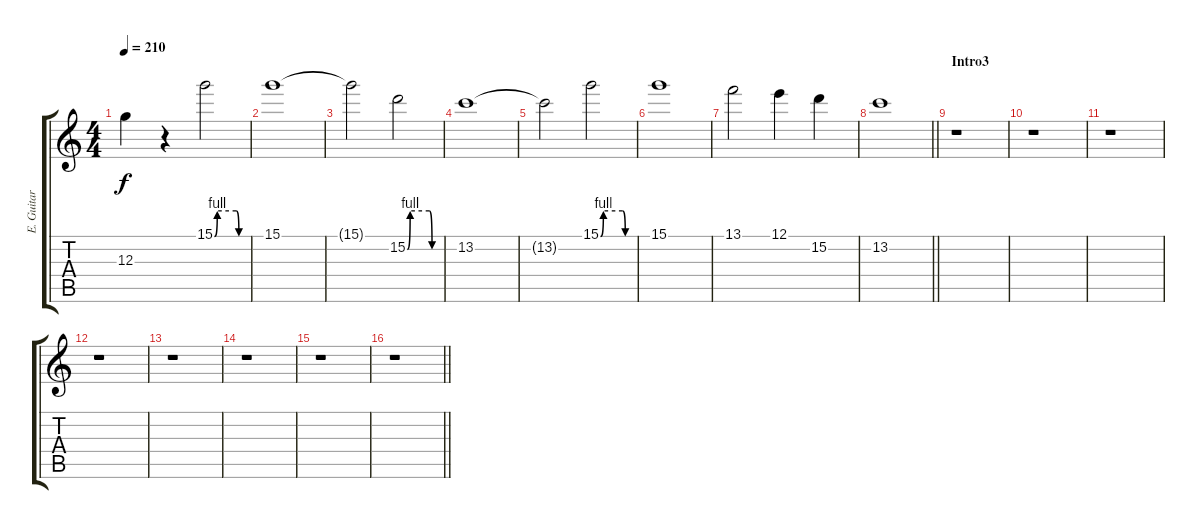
\track ("E. Guitar I" "E. Guitar ") {instrument overdrivenguitar}
\staff {score tabs}
\tuning (E4 B3 G3 D3 A2 E2) {hide}
\ts (4 4)
\tempo 210
\clef g2
\ks c
12.3.4{dy f} r.4 15.1{be (custom 0 0 5 4 40 4 45 0 60 0)}.2 |
15.1.1 |
15.1{t}.2 15.2{be (custom 0 0 5 4 40 4 45 0 60 0)}.2 |
13.2.1 |
13.2{t}.2 15.1{be (custom 0 0 5 4 40 4 45 0 60 0)}.2 |
15.1.1 |
13.1.2 12.1.4 15.2.4 |
\barLineRight lightlight
13.2.1 |
\section ("" "Intro3")
r.1 |
r.1 |
r.1 |
r.1 |
r.1 |
r.1 |
r.1 |
\barLineRight lightlight
r.1
